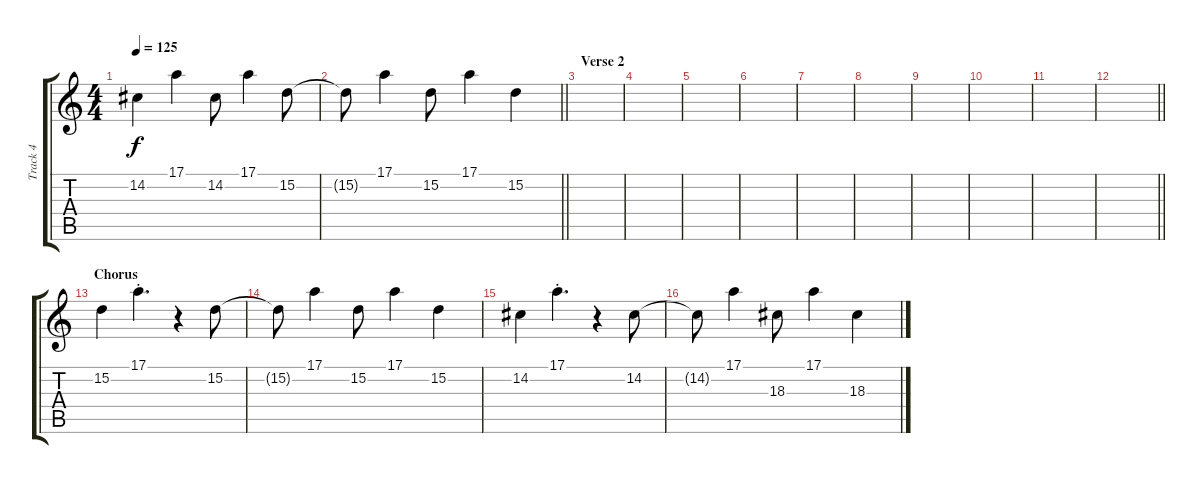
\track ("Track 4" "Track 4") {instrument lead2sawtooth}
\staff {score tabs}
\tuning (E4 B3 G3 D3 A2 E2) {hide}
\ts (4 4)
\tempo 125
\clef g2
\ks c
14.2.4{dy f} 17.1.4 14.2.8 17.1.4 15.2.8 |
\barLineRight lightlight
15.2{t}.8 17.1.4 15.2.8 17.1.4 15.2.4 |
\section ("" "Verse 2")
|
|
|
|
|
|
|
|
|
\barLineRight lightlight
|
\section ("" "Chorus")
15.2.4 17.1{st}.4{d} r.4 15.2.8 |
15.2{t}.8 17.1.4 15.2.8 17.1.4 15.2.4 |
14.2.4 17.1{st}.4{d} r.4 14.2.8 |
14.2{t}.8 17.1.4 18.3.8 17.1.4 18.3.4
